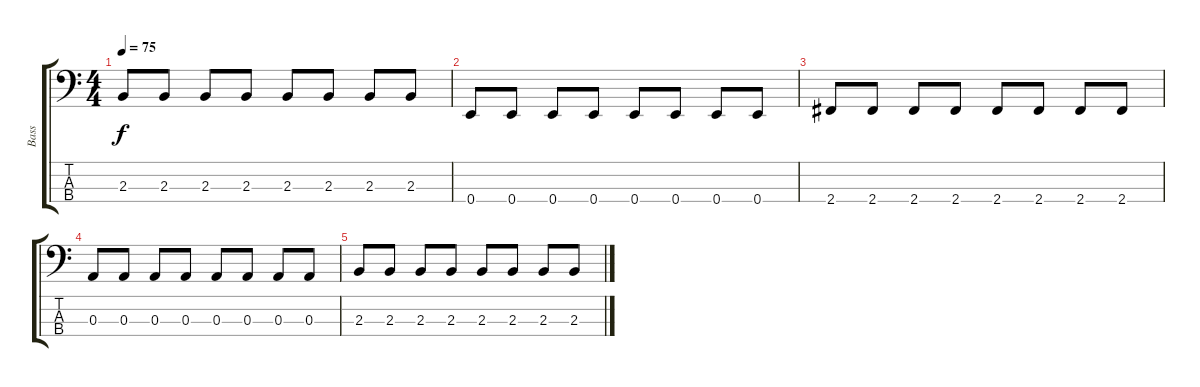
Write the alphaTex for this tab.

\track ("Bass" "Bass") {instrument electricbassfinger}
\staff {score tabs}
\tuning (G2 D2 A1 E1) {hide}
\ts (4 4)
\tempo 75
\clef f4
\ks c
2.3.8{dy f} 2.3.8 2.3.8 2.3.8 2.3.8 2.3.8 2.3.8 2.3.8 |
0.4.8{volume 3} 0.4.8 0.4.8 0.4.8 0.4.8 0.4.8 0.4.8 0.4.8 |
2.4.8 2.4.8 2.4.8 2.4.8 2.4.8 2.4.8 2.4.8 2.4.8 |
0.3.8{volume 0} 0.3.8 0.3.8 0.3.8 0.3.8 0.3.8 0.3.8 0.3.8 |
2.3.8 2.3.8 2.3.8 2.3.8 2.3.8 2.3.8 2.3.8 2.3.8
